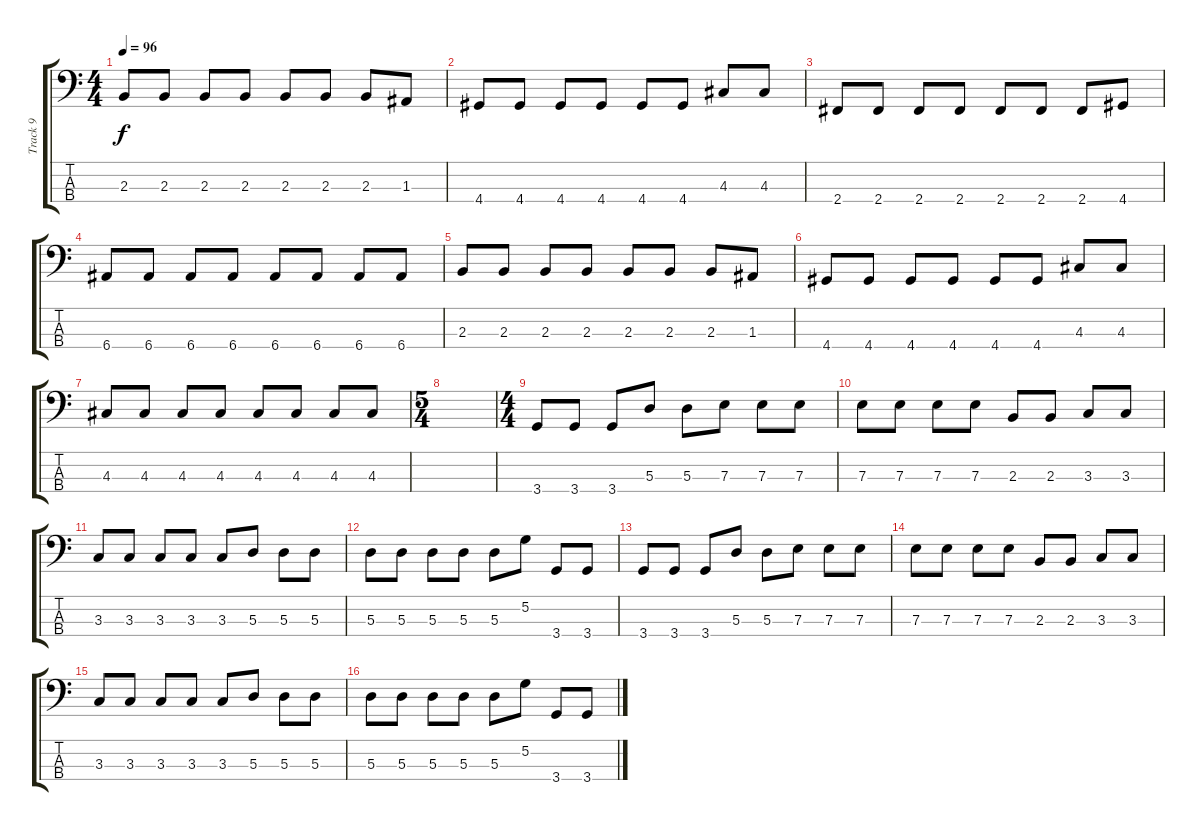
\track ("Track 9" "Track 9") {instrument electricbasspick}
\staff {score tabs}
\tuning (G2 D2 A1 E1) {hide}
\ts (4 4)
\tempo 96
\clef f4
\ks c
2.3.8{dy f} 2.3.8 2.3.8 2.3.8 2.3.8 2.3.8 2.3.8 1.3.8 |
4.4.8 4.4.8 4.4.8 4.4.8 4.4.8 4.4.8 4.3.8 4.3.8 |
2.4.8 2.4.8 2.4.8 2.4.8 2.4.8 2.4.8 2.4.8 4.4.8 |
6.4.8 6.4.8 6.4.8 6.4.8 6.4.8 6.4.8 6.4.8 6.4.8 |
2.3.8 2.3.8 2.3.8 2.3.8 2.3.8 2.3.8 2.3.8 1.3.8 |
4.4.8 4.4.8 4.4.8 4.4.8 4.4.8 4.4.8 4.3.8 4.3.8 |
4.3.8 4.3.8 4.3.8 4.3.8 4.3.8 4.3.8 4.3.8 4.3.8 |
\ts (5 4)
|
\ts (4 4)
3.4.8 3.4.8 3.4.8 5.3.8 5.3.8 7.3.8 7.3.8 7.3.8 |
7.3.8 7.3.8 7.3.8 7.3.8 2.3.8 2.3.8 3.3.8 3.3.8 |
3.3.8 3.3.8 3.3.8 3.3.8 3.3.8 5.3.8 5.3.8 5.3.8 |
5.3.8 5.3.8 5.3.8 5.3.8 5.3.8 5.2.8 3.4.8 3.4.8 |
3.4.8 3.4.8 3.4.8 5.3.8 5.3.8 7.3.8 7.3.8 7.3.8 |
7.3.8 7.3.8 7.3.8 7.3.8 2.3.8 2.3.8 3.3.8 3.3.8 |
3.3.8 3.3.8 3.3.8 3.3.8 3.3.8 5.3.8 5.3.8 5.3.8 |
5.3.8 5.3.8 5.3.8 5.3.8 5.3.8 5.2.8 3.4.8 3.4.8
